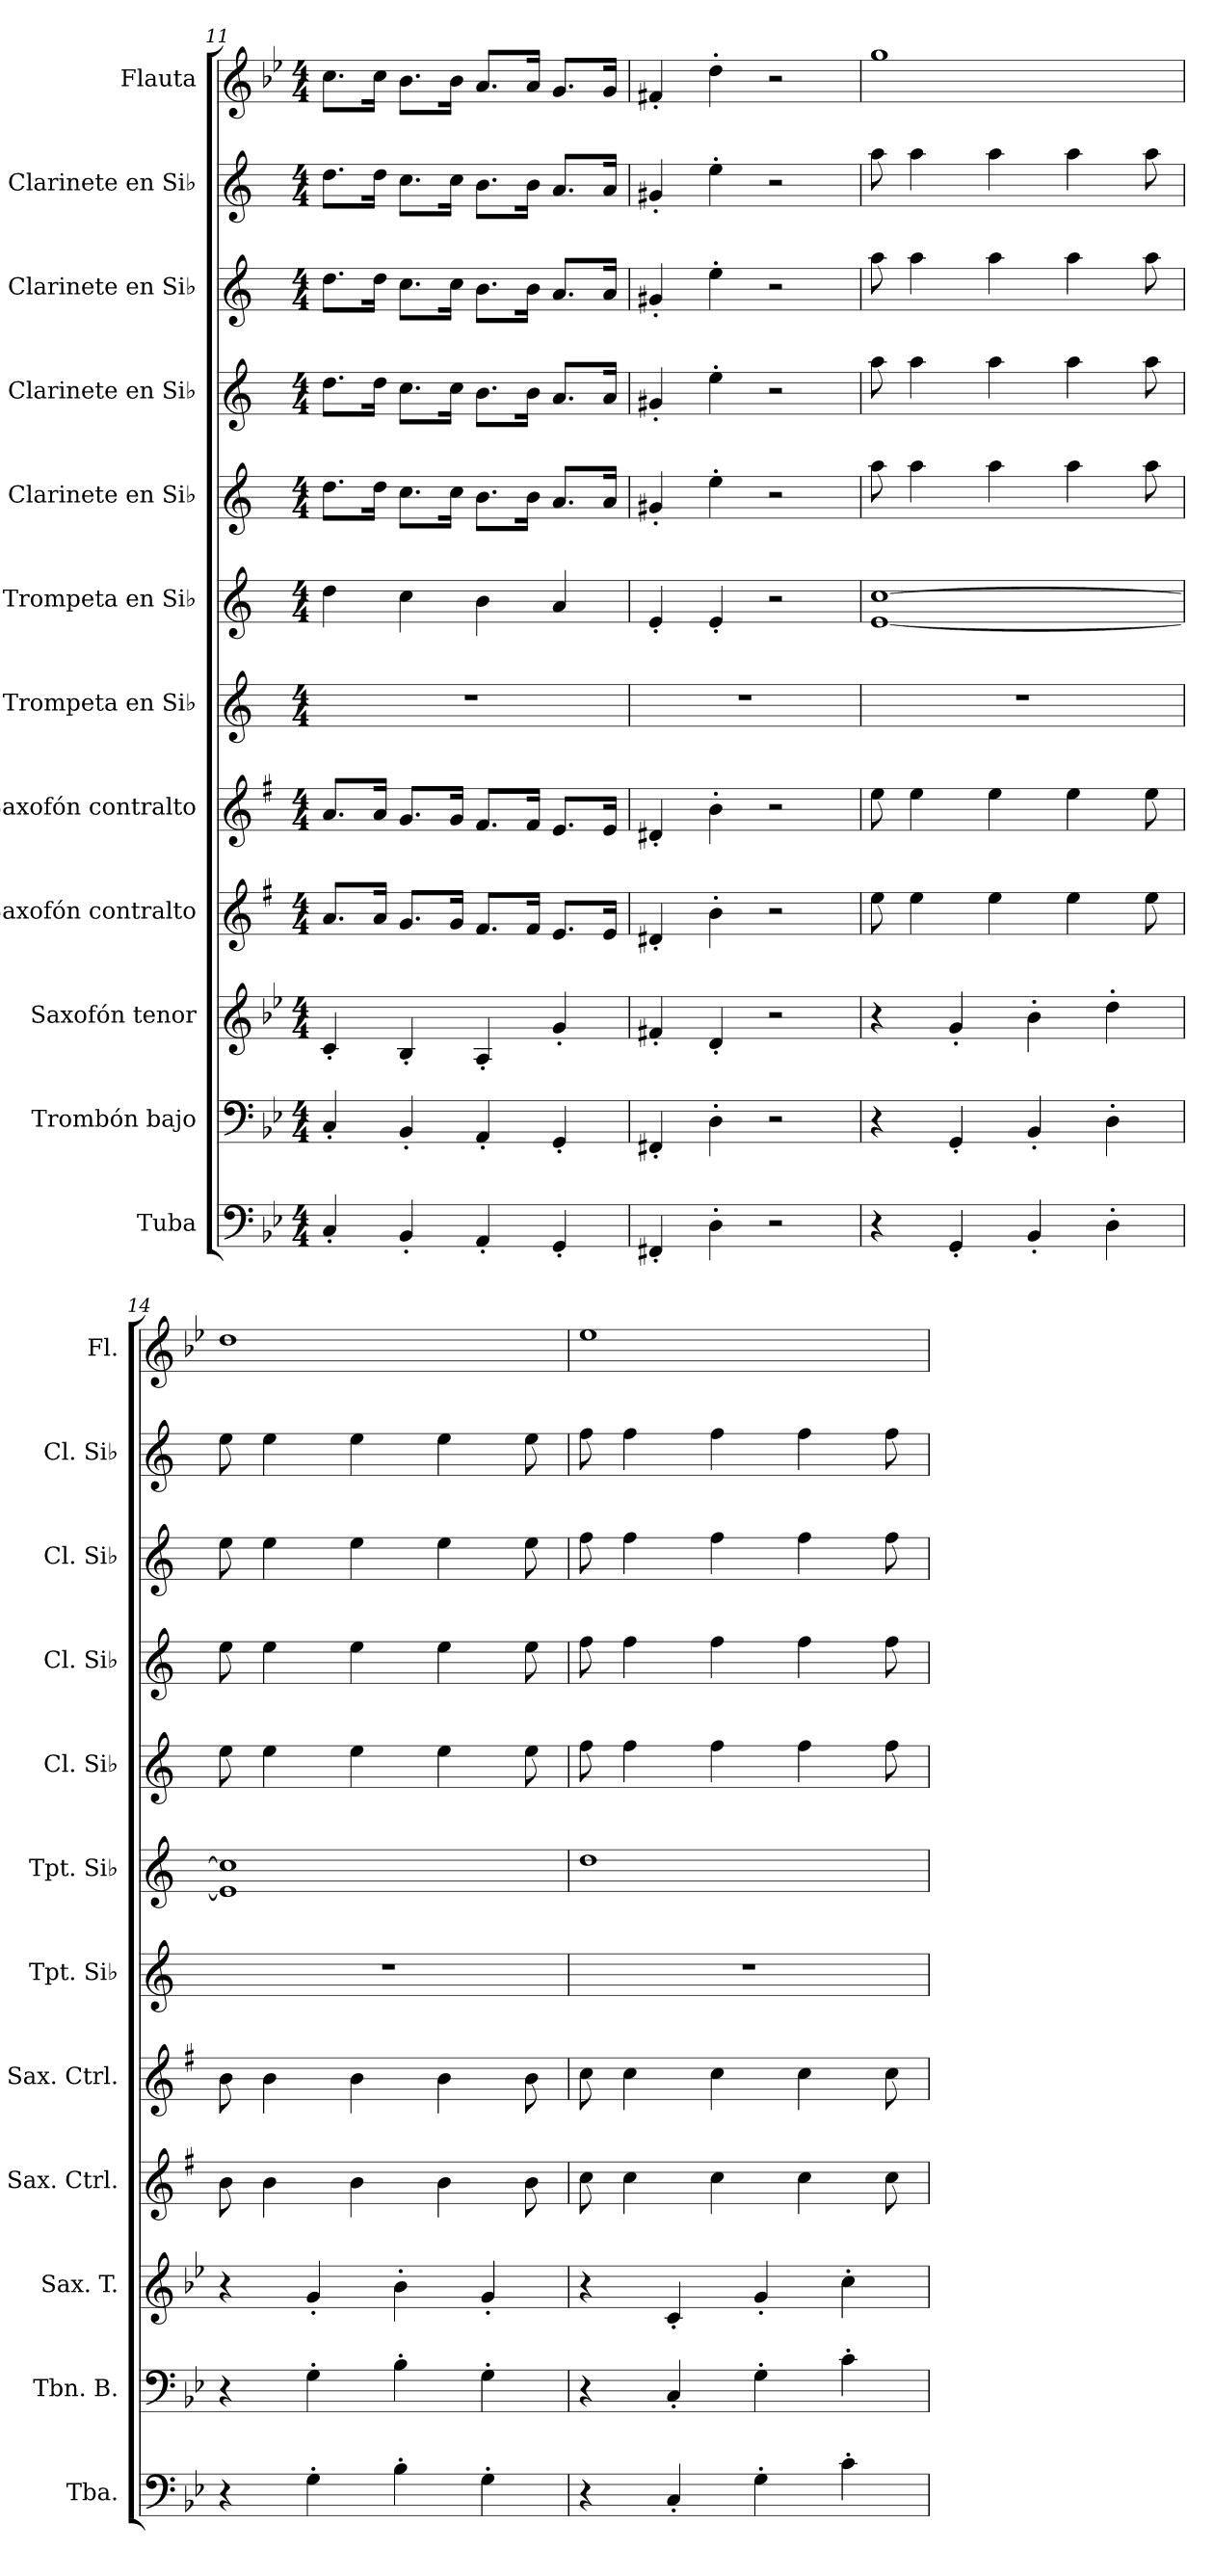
**kern	**kern	**kern	**kern	**kern	**kern	**kern	**kern	**kern	**kern	**kern	**kern
*part12	*part11	*part10	*part9	*part8	*part7	*part6	*part5	*part4	*part3	*part2	*part1
*staff12	*staff11	*staff10	*staff9	*staff8	*staff7	*staff6	*staff5	*staff4	*staff3	*staff2	*staff1
*I"Tuba	*I"Trombón bajo	*I"Saxofón tenor	*I"Saxofón contralto	*I"Saxofón contralto	*I"Trompeta en Si♭	*I"Trompeta en Si♭	*I"Clarinete en Si♭	*I"Clarinete en Si♭	*I"Clarinete en Si♭	*I"Clarinete en Si♭	*I"Flauta
*I'Tba.	*I'Tbn. B.	*I'Sax. T.	*I'Sax. Ctrl.	*I'Sax. Ctrl.	*I'Tpt. Si♭	*I'Tpt. Si♭	*I'Cl. Si♭	*I'Cl. Si♭	*I'Cl. Si♭	*I'Cl. Si♭	*I'Fl.
*clefF4	*clefF4	*clefG2	*clefG2	*clefG2	*clefG2	*clefG2	*clefG2	*clefG2	*clefG2	*clefG2	*clefG2
*	*	*ITrd8c14	*ITrd5c9	*ITrd5c9	*ITrd1c2	*ITrd1c2	*ITrd1c2	*ITrd1c2	*ITrd1c2	*ITrd1c2	*
*k[b-e-]	*k[b-e-]	*k[b-e-]	*k[b-e-]	*k[b-e-]	*k[b-e-]	*k[b-e-]	*k[b-e-]	*k[b-e-]	*k[b-e-]	*k[b-e-]	*k[b-e-]
*M4/4	*M4/4	*M4/4	*M4/4	*M4/4	*M4/4	*M4/4	*M4/4	*M4/4	*M4/4	*M4/4	*M4/4
=11	=11	=11	=11	=11	=11	=11	=11	=11	=11	=11	=11
4C'/	4C'/	4C'/	8.c/L	8.c/L	1r	4cc\	8.cc\L	8.cc\L	8.cc\L	8.cc\L	8.cc\L
.	.	.	16c/Jk	16c/Jk	.	.	16cc\Jk	16cc\Jk	16cc\Jk	16cc\Jk	16cc\Jk
4BB-'/	4BB-'/	4BB-'/	8.B-/L	8.B-/L	.	4b-\	8.b-\L	8.b-\L	8.b-\L	8.b-\L	8.b-\L
.	.	.	16B-/Jk	16B-/Jk	.	.	16b-\Jk	16b-\Jk	16b-\Jk	16b-\Jk	16b-\Jk
4AA'/	4AA'/	4AA'/	8.A/L	8.A/L	.	4a\	8.a\L	8.a\L	8.a\L	8.a\L	8.a/L
.	.	.	16A/Jk	16A/Jk	.	.	16a\Jk	16a\Jk	16a\Jk	16a\Jk	16a/Jk
4GG'/	4GG'/	4G'/	8.G/L	8.G/L	.	4g/	8.g/L	8.g/L	8.g/L	8.g/L	8.g/L
.	.	.	16G/Jk	16G/Jk	.	.	16g/Jk	16g/Jk	16g/Jk	16g/Jk	16g/Jk
=12	=12	=12	=12	=12	=12	=12	=12	=12	=12	=12	=12
4FF#X'/	4FF#X'/	4F#X'/	4F#X'/	4F#X'/	1r	4d'/	4f#X'/	4f#X'/	4f#X'/	4f#X'/	4f#X'/
4D'\	4D'\	4D'/	4d'\	4d'\	.	4d'/	4dd'\	4dd'\	4dd'\	4dd'\	4dd'\
2r	2r	2r	2r	2r	.	2r	2r	2r	2r	2r	2r
!!LO:PB:g=z
=13	=13	=13	=13	=13	=13	=13	=13	=13	=13	=13	=13
4r	4r	4r	8g\	8g\	1r	[1d [1b-	8gg\	8gg\	8gg\	8gg\	1gg
.	.	.	4g\	4g\	.	.	4gg\	4gg\	4gg\	4gg\	.
4GG'/	4GG'/	4G'/	.	.	.	.	.	.	.	.	.
.	.	.	4g\	4g\	.	.	4gg\	4gg\	4gg\	4gg\	.
4BB-'/	4BB-'/	4B-'\	.	.	.	.	.	.	.	.	.
.	.	.	4g\	4g\	.	.	4gg\	4gg\	4gg\	4gg\	.
4D'\	4D'\	4d'\	.	.	.	.	.	.	.	.	.
.	.	.	8g\	8g\	.	.	8gg\	8gg\	8gg\	8gg\	.
=14	=14	=14	=14	=14	=14	=14	=14	=14	=14	=14	=14
4r	4r	4r	8d\	8d\	1r	1d] 1b-]	8dd\	8dd\	8dd\	8dd\	1dd
.	.	.	4d\	4d\	.	.	4dd\	4dd\	4dd\	4dd\	.
4G'\	4G'\	4G'/	.	.	.	.	.	.	.	.	.
.	.	.	4d\	4d\	.	.	4dd\	4dd\	4dd\	4dd\	.
4B-'\	4B-'\	4B-'\	.	.	.	.	.	.	.	.	.
.	.	.	4d\	4d\	.	.	4dd\	4dd\	4dd\	4dd\	.
4G'\	4G'\	4G'/	.	.	.	.	.	.	.	.	.
.	.	.	8d\	8d\	.	.	8dd\	8dd\	8dd\	8dd\	.
=15	=15	=15	=15	=15	=15	=15	=15	=15	=15	=15	=15
4r	4r	4r	8e-\	8e-\	1r	1cc	8ee-\	8ee-\	8ee-\	8ee-\	1ee-
.	.	.	4e-\	4e-\	.	.	4ee-\	4ee-\	4ee-\	4ee-\	.
4C'/	4C'/	4C'/	.	.	.	.	.	.	.	.	.
.	.	.	4e-\	4e-\	.	.	4ee-\	4ee-\	4ee-\	4ee-\	.
4G'\	4G'\	4G'/	.	.	.	.	.	.	.	.	.
.	.	.	4e-\	4e-\	.	.	4ee-\	4ee-\	4ee-\	4ee-\	.
4c'\	4c'\	4c'\	.	.	.	.	.	.	.	.	.
.	.	.	8e-\	8e-\	.	.	8ee-\	8ee-\	8ee-\	8ee-\	.
=	=	=	=	=	=	=	=	=	=	=	=
*-	*-	*-	*-	*-	*-	*-	*-	*-	*-	*-	*-
